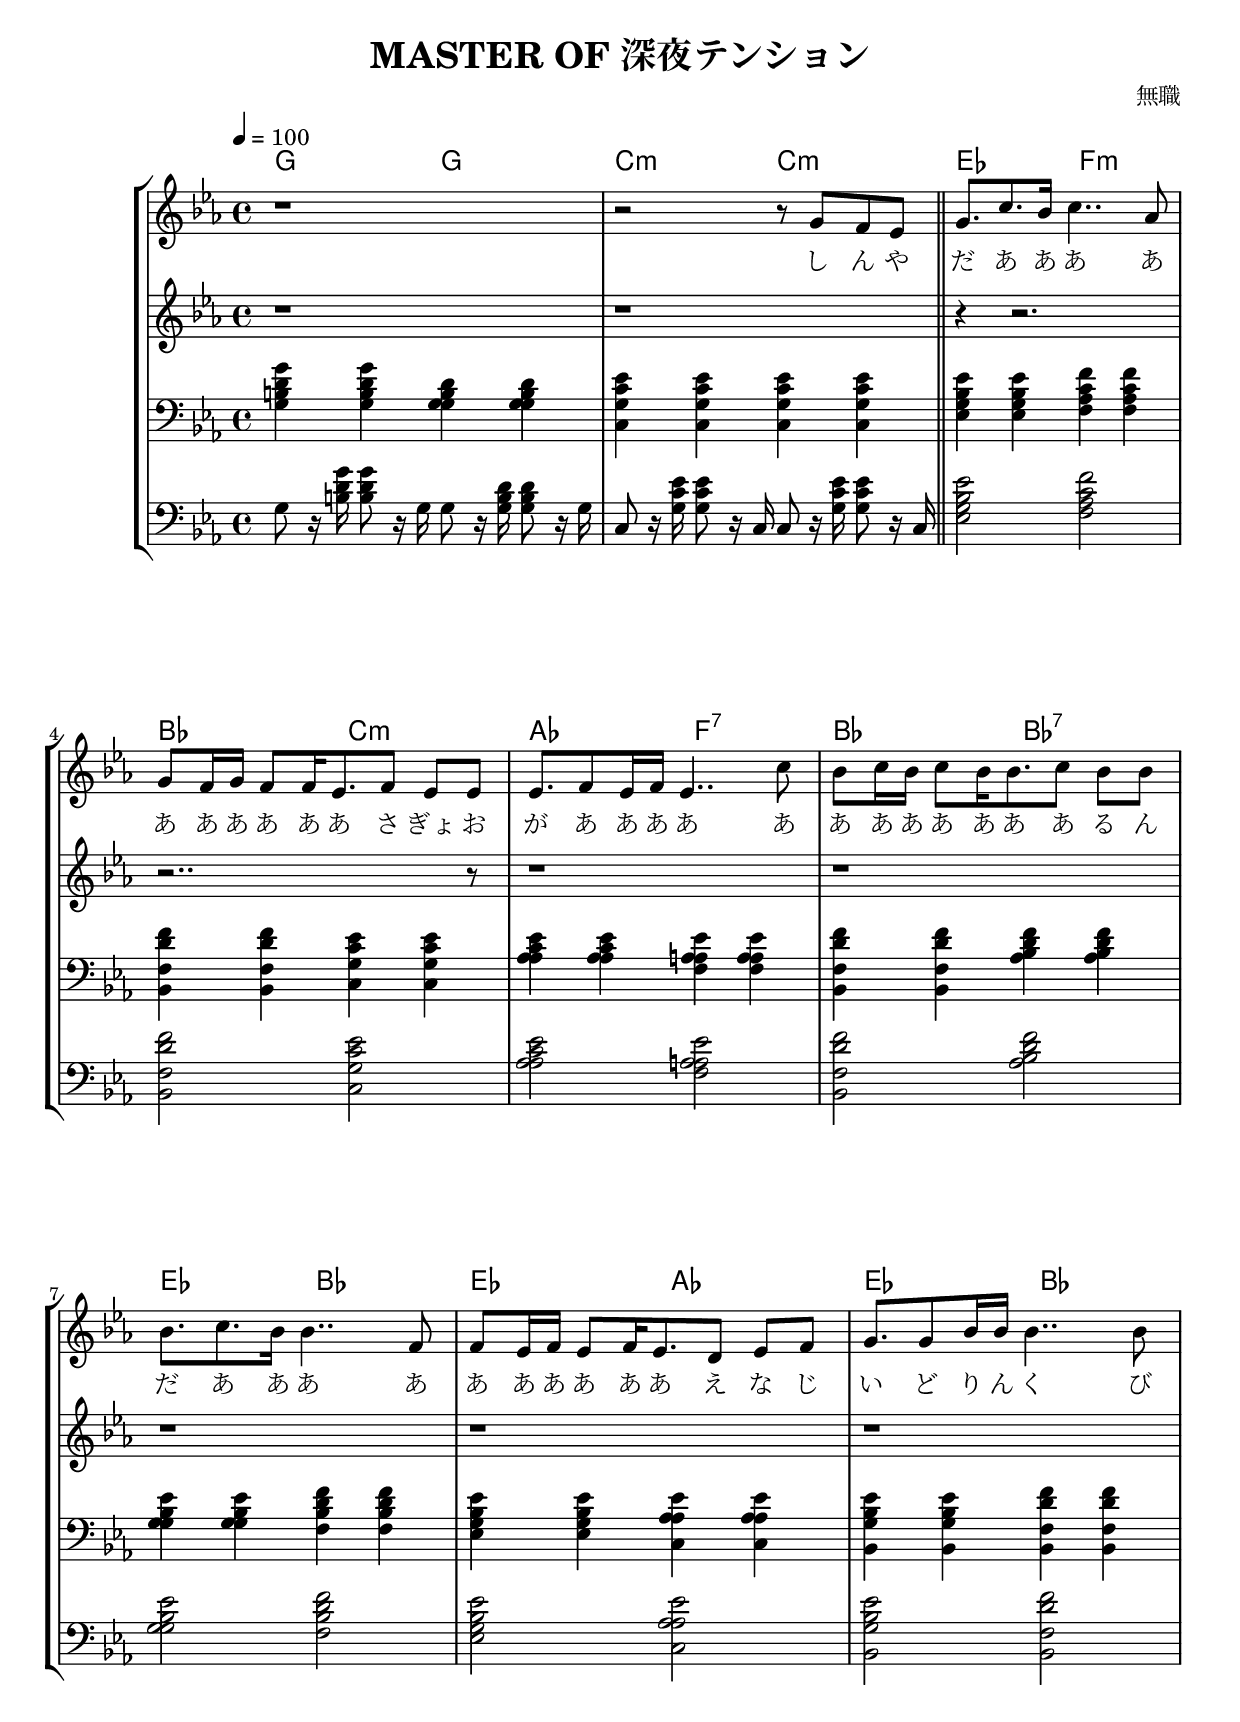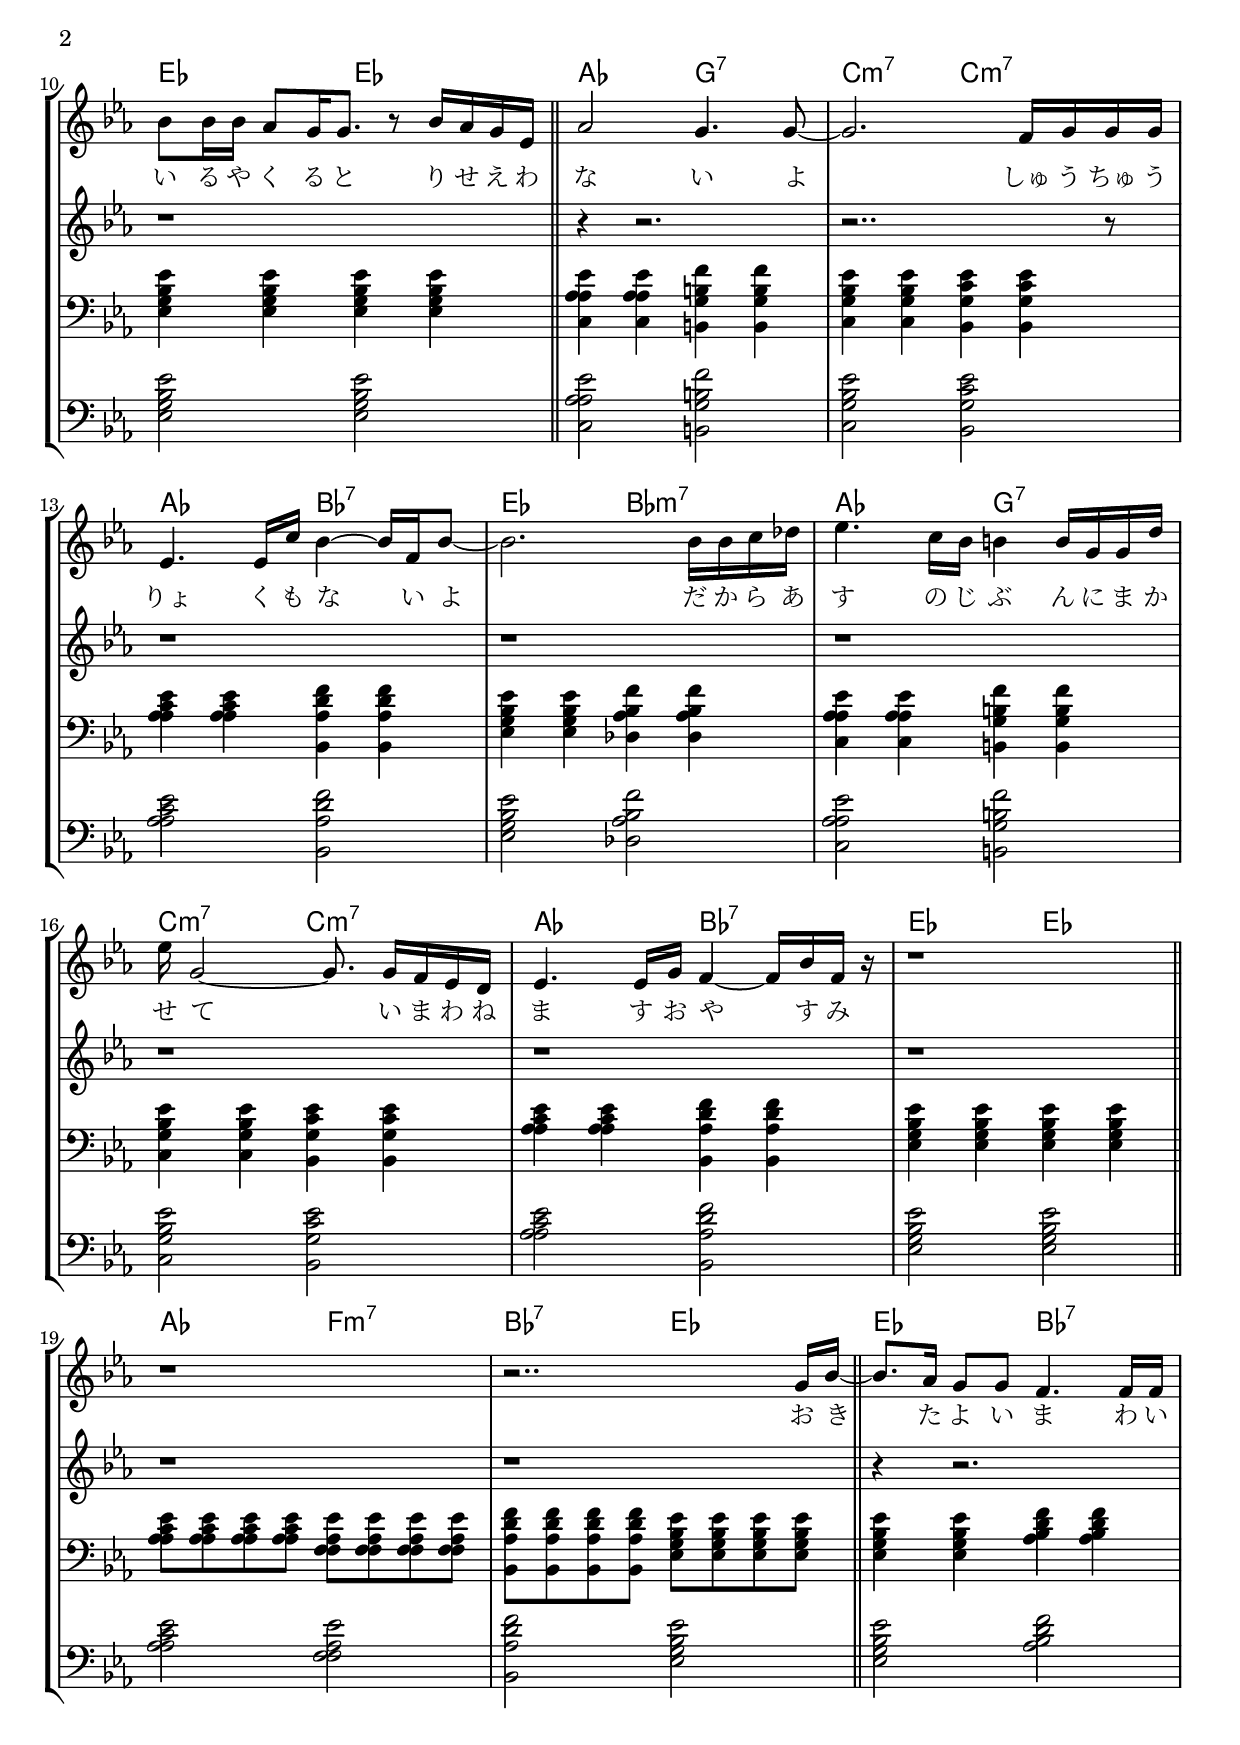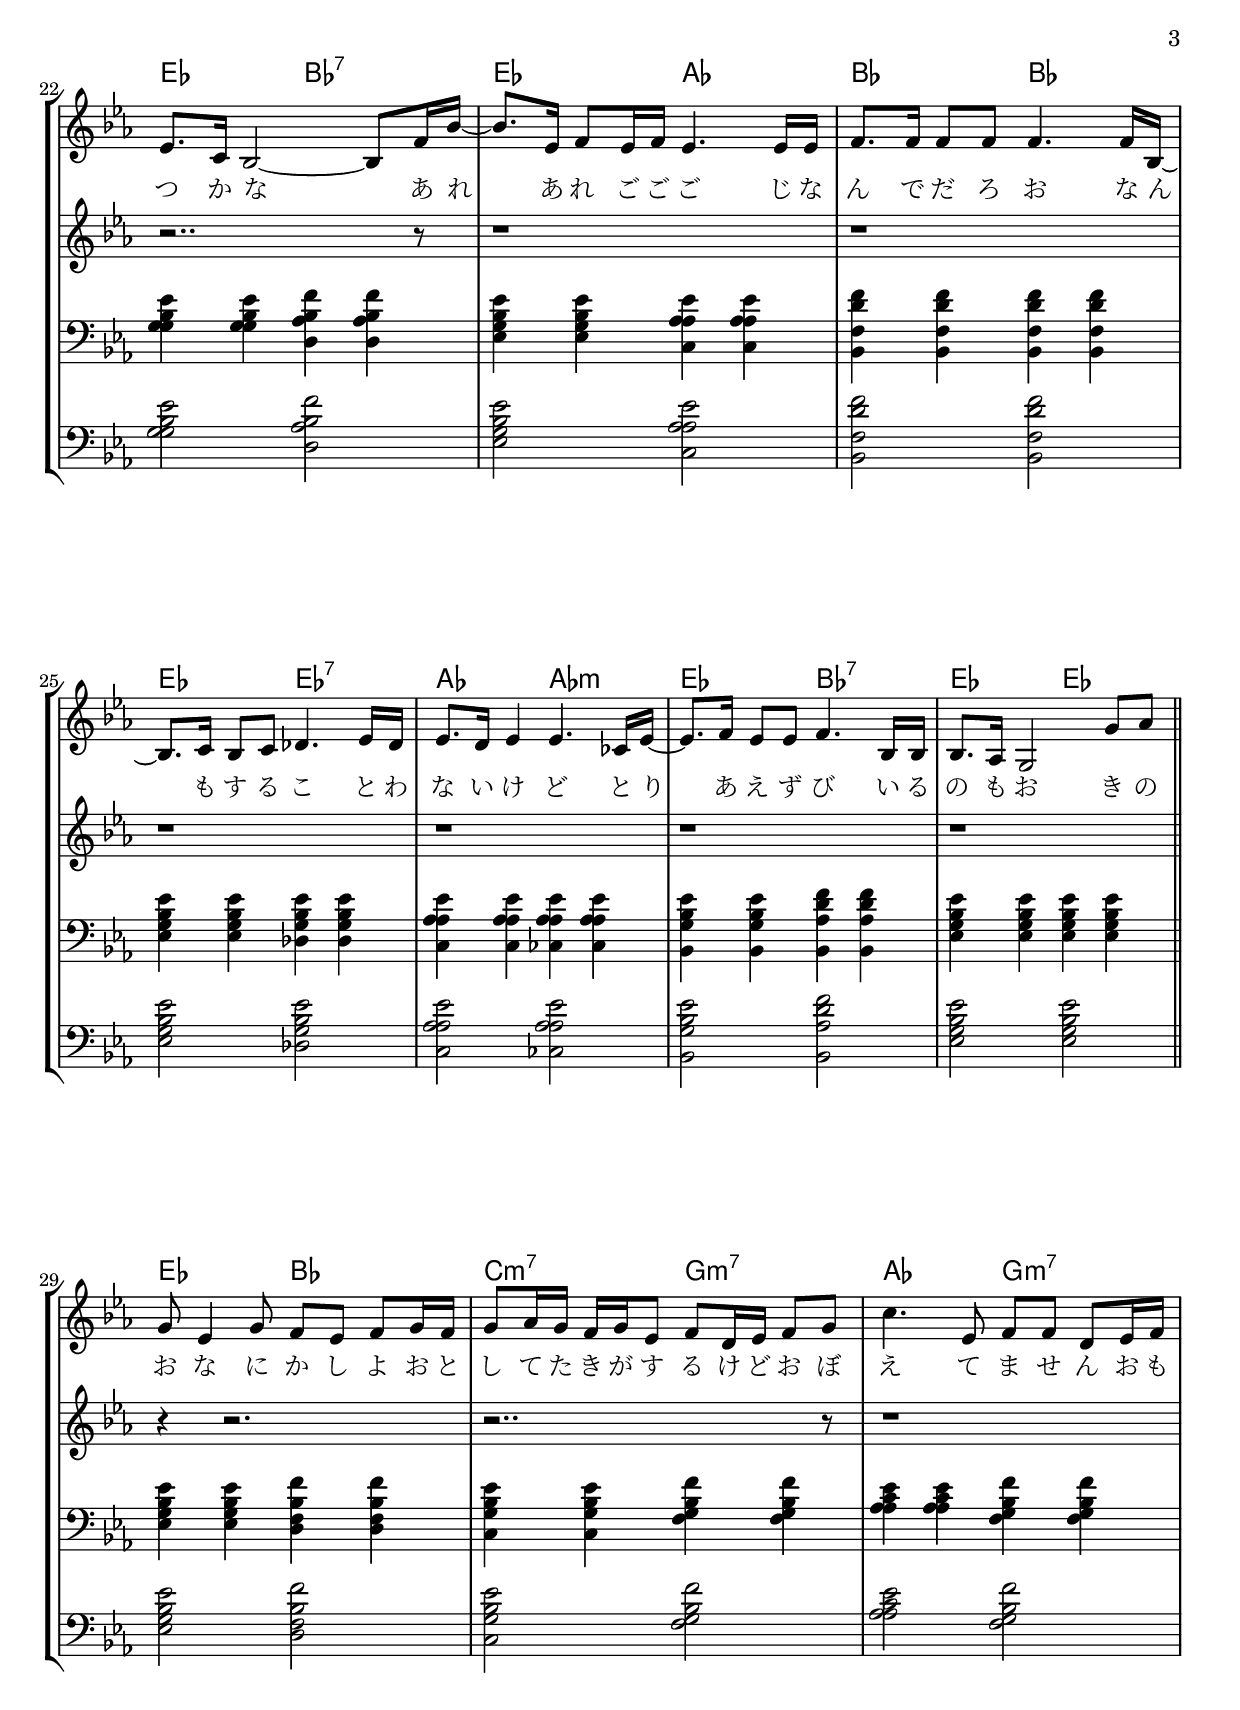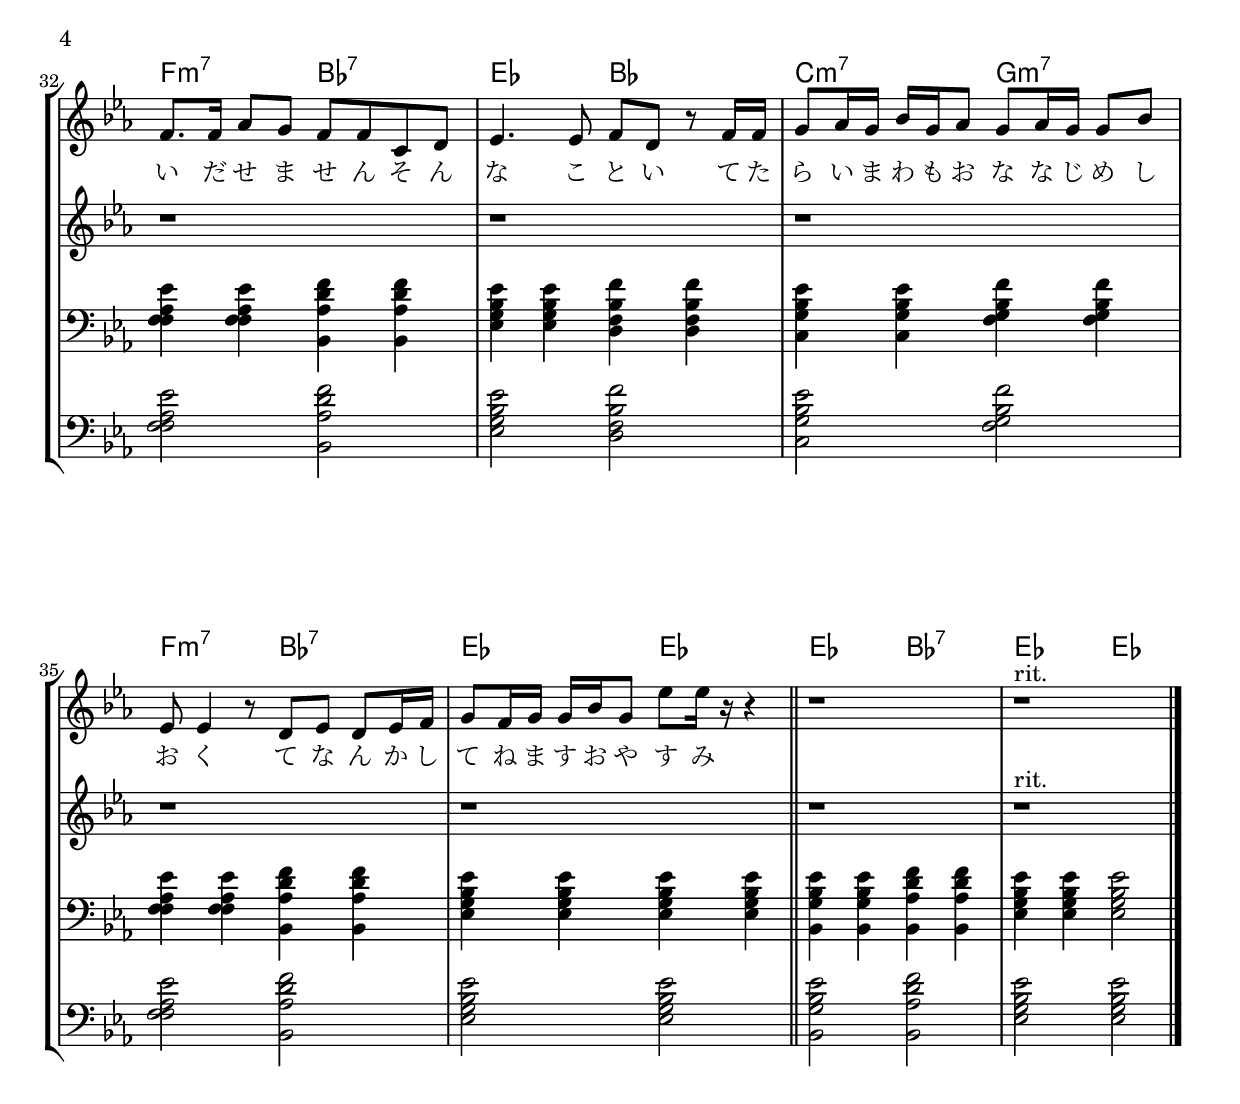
\version "2.12.1"

\header {
	title = \markup {"MASTER OF 深夜テンション"}
	composer = \markup \center-column {無職}
}

harmony = \chordmode {
	g2 g c:m c:m 

	es f:m bes c:m as f:7 bes bes:7 es bes es as es bes es es 

	as g:7 c:min7 c:min7 as bes:7 es bes:min7 as g:7 c:min7 c:min7 as bes:7 es es 

	as f:min7 bes:7 es 

	es bes:7 es bes:7 es as bes bes es es:7 as as:m es bes:7 es es 

	es bes c:min7 g:min7 as g:min7 f:min7 bes:7 es bes c:min7 g:min7 f:min7 bes:7 es es 

	es bes:7 es es 
}

melody = {
	\key es \major
	\tempo 4 = 100
	r1 | r2 r8 
	\set Staff.midiInstrument = #"mmi0.38"
	\set Staff.midiMinimumVolume = #0.7
	\set Staff.midiMaximumVolume = #0.9
	g'8  f'8  es'8 
	g'8.  c''8.  bes'16  c''4..  as'8 
	g'8  f'16  g'16  f'8  f'16  es'8.  f'8  es'8  es'8 
	es'8.  f'8  es'16  f'16  es'4..  c''8 
	bes'8  c''16  bes'16  c''8  bes'16  bes'8.  c''8  bes'8  bes'8 
	bes'8.  c''8.  bes'16  bes'4..  f'8 
	f'8  es'16  f'16  es'8  f'16  es'8.  d'8  es'8  f'8 
	g'8.  g'8  bes'16  bes'16  bes'4..  bes'8 
	bes'8  bes'16  bes'16  as'8  g'16  g'8.  	r8 	\set Staff.midiInstrument = #"mmi0.38"
	\set Staff.midiMinimumVolume = #0.7
	\set Staff.midiMaximumVolume = #0.9
	bes'16  as'16  g'16  es'16 
	as'2  g'4.  g'8~ 
	g'2.  f'16  g'16  g'16  g'16 
	es'4.  es'16  c''16  bes'4~bes'16  f'16  bes'8~ 
	bes'2.  bes'16  bes'16  c''16  des''16 
	es''4.  c''16  bes'16  b'4  b'16  g'16  g'16  d''16 
	es''16  g'2~g'8.  g'16  f'16  es'16  d'16 
	es'4.  es'16  g'16  f'4~f'16  bes'16  f'16  r16
	r1 	r1 | r2.. 
	\set Staff.midiInstrument = #"mmi0.42"
	\set Staff.midiMinimumVolume = #0.7
	\set Staff.midiMaximumVolume = #0.9
	g'16  bes'16~ 
	bes'8.  as'16  g'8  g'8  f'4.  f'16  f'16 
	es'8.  c'16  bes2~bes8  f'16  bes'16~ 
	bes'8.  es'16  f'8  es'16  f'16  es'4.  es'16  es'16 
	f'8.  f'16  f'8  f'8  f'4.  f'16  bes16~ 
	bes8.  c'16  bes8  c'8  des'4.  es'16  des'16 
	es'8.  d'16  es'4  es'4.  ces'16  es'16~ 
	es'8.  f'16  es'8  es'8  f'4.  bes16  bes16 
	bes8.  as16  g2  	\set Staff.midiInstrument = #"mmi0.42"
	\set Staff.midiMinimumVolume = #0.7
	\set Staff.midiMaximumVolume = #0.9
	g'8  as'8 
	g'8  es'4  g'8  f'8  es'8  f'8  g'16  f'16 
	g'8  as'16  g'16  f'16  g'16  es'8  f'8  d'16  es'16  f'8  g'8 
	c''4.  es'8  f'8  f'8  d'8  es'16  f'16 
	f'8.  f'16  as'8  g'8  f'8  f'8  c'8  d'8 
	es'4.  es'8  f'8  d'8  r8  f'16  f'16 
	g'8  as'16  g'16  bes'16  g'16  as'8  g'8  as'16  g'16  g'8  bes'8 
	es'8  es'4  r8  d'8  es'8  d'8  es'16  f'16 
	g'8  f'16  g'16  g'16  bes'16  g'8  es''8  es''16  r16  	r4 	r1 | r1^"rit." \bar "|."
}

words = \lyricmode {
	
	し  ん  や  だ  あ  あ  あ  あ  あ  あ  あ  あ  あ  あ  さ  ぎょ  お  が  あ  あ  あ  あ  あ  あ  あ  あ  あ  あ  あ  あ  る  ん  だ  あ  あ  あ  あ  あ  あ  あ  あ  あ  あ  え  な  じ  い  ど  り  ん  く  び  い  る  や  く  る  と  
	り  せ  え  わ  な  い  よ  しゅ  う  ちゅ  う  りょ  く  も  な  い  よ  だ  か  ら  あ  す  の  じ  ぶ  ん  に  ま  か  せ  て  い  ま  わ  ね  ま  す  お  や  す  み  
	
	お  き  た  よ  い  ま  わ  い  つ  か  な  あ  れ  あ  れ  ご  ご  ご  じ  な  ん  で  だ  ろ  お  な  ん  も  す  る  こ  と  わ  な  い  け  ど  と  り  あ  え  ず  び  い  る  の  も  お  
	き  の  お  な  に  か  し  よ  お  と  し  て  た  き  が  す  る  け  ど  お  ぼ  え  て  ま  せ  ん  お  も  い  だ  せ  ま  せ  ん  そ  ん  な  こ  と  い  て  た  ら  い  ま  わ  も  お  な  な  じ  め  し  お  く  て  な  ん  か  し  て  ね  ま  す  お  や  す  み  
	
}

secondmelody = {
	\key es \major
	\tempo 4 = 100
	r1 | r1   
	\set Staff.midiInstrument = #"Trumpet"
	\set Staff.midiMinimumVolume = #0.7
	\set Staff.midiMaximumVolume = #0.9
	r4 r2. 
	r2..  	r8 r1 r1 r1 r1 r1 r1 	\set Staff.midiInstrument = #"Trumpet"
	\set Staff.midiMinimumVolume = #0.7
	\set Staff.midiMaximumVolume = #0.9
	r4 r2. 
	r2..  	r8 r1 r1 r1 r1 r1 r1 	r1 | r1   
	\set Staff.midiInstrument = #"Trumpet"
	\set Staff.midiMinimumVolume = #0.7
	\set Staff.midiMaximumVolume = #0.9
	r4 r2. 
	r2..  	r8 r1 r1 r1 r1 r1 r1 	\set Staff.midiInstrument = #"Trumpet"
	\set Staff.midiMinimumVolume = #0.7
	\set Staff.midiMaximumVolume = #0.9
	r4 r2. 
	r2..  	r8 r1 r1 r1 r1 r1 r1 	r1 | r1^"rit." \bar "|."
}

secondwords = \lyricmode {
	
	
	
	
	
	
	
}

tempochange = {
	\tempo 4 = 100
	r1 | r1 \bar "||"
	\tempo 4 = 100
	r1 | r1 | r1 | r1 | r1 | r1 | r1 | r1 \bar "||"
	\tempo 4 = 100
	r1 | r1 | r1 | r1 | r1 | r1 | r1 | r1 \bar "||"
	\tempo 4 = 100
	r1 | r1 \bar "||"
	\tempo 4 = 100
	r1 | r1 | r1 | r1 | r1 | r1 | r1 | r1 \bar "||"
	\tempo 4 = 100
	r1 | r1 | r1 | r1 | r1 | r1 | r1 | r1 \bar "||"
	\tempo 4 = 100
	r1 | \tempo 4 = 75 r2 \tempo 4 = 66 r2 \bar "|."
}

mainacc = {
	\clef bass
	\set Staff.midiInstrument = #"Acoustic grand"
	\set Staff.midiMinimumVolume = #0.3
	\set Staff.midiMaximumVolume = #0.6
	\key es \major
	\tempo 4 = 100
	<g b d' g'>4 <g b d' g'>4
	<g g b d'>4 <g g b d'>4
	<c g c' es'>4 <c g c' es'>4
	<c g c' es'>4 <c g c' es'>4
	\bar "||"

	\set Staff.midiInstrument = #"Glockenspiel"
	\set Staff.midiMinimumVolume = #0.3
	\set Staff.midiMaximumVolume = #0.6
	<es g bes es'>4 <es g bes es'>4
	<as f c' f'>4 <as f c' f'>4
	<bes, f d' f'>4 <bes, f d' f'>4
	<c g c' es'>4 <c g c' es'>4
	<as as c' es'>4 <as as c' es'>4
	<a f a es'>4 <a f a es'>4
	<bes, f d' f'>4 <bes, f d' f'>4
	<as bes d' f'>4 <as bes d' f'>4
	<g g bes es'>4 <g g bes es'>4
	<f bes d' f'>4 <f bes d' f'>4
	<es g bes es'>4 <es g bes es'>4
	<c as as es'>4 <c as as es'>4
	<bes, g bes es'>4 <bes, g bes es'>4
	<bes, f d' f'>4 <bes, f d' f'>4
	<es g bes es'>4 <es g bes es'>4
	<es g bes es'>4 <es g bes es'>4
	\bar "||"

	\set Staff.midiInstrument = #"Harmonica"
	\set Staff.midiMinimumVolume = #0.3
	\set Staff.midiMaximumVolume = #0.6
	<c as as es'>4 <c as as es'>4
	<b, g b f'>4 <b, g b f'>4
	<c g bes es'>4 <c g bes es'>4
	<bes, g c' es'>4 <bes, g c' es'>4
	<as as c' es'>4 <as as c' es'>4
	<bes, as d' f'>4 <bes, as d' f'>4
	<es g bes es'>4 <es g bes es'>4
	<des as bes f'>4 <des as bes f'>4
	<c as as es'>4 <c as as es'>4
	<b, g b f'>4 <b, g b f'>4
	<c g bes es'>4 <c g bes es'>4
	<bes, g c' es'>4 <bes, g c' es'>4
	<as as c' es'>4 <as as c' es'>4
	<bes, as d' f'>4 <bes, as d' f'>4
	<es g bes es'>4 <es g bes es'>4
	<es g bes es'>4 <es g bes es'>4
	\bar "||"

	\set Staff.midiInstrument = #"Harmonica"
	\set Staff.midiMinimumVolume = #0.3
	\set Staff.midiMaximumVolume = #0.6
	<as as c' es'>8 <as as c' es'>8 <as as c' es'>8 <as as c' es'>8
	<f f as es'>8 <f f as es'>8 <f f as es'>8 <f f as es'>8
	<bes, as d' f'>8 <bes, as d' f'>8 <bes, as d' f'>8 <bes, as d' f'>8
	<es g bes es'>8 <es g bes es'>8 <es g bes es'>8 <es g bes es'>8
	\bar "||"

	\set Staff.midiInstrument = #"Vibraphone"
	\set Staff.midiMinimumVolume = #0.3
	\set Staff.midiMaximumVolume = #0.6
	<es g bes es'>4 <es g bes es'>4
	<as bes d' f'>4 <as bes d' f'>4
	<g g bes es'>4 <g g bes es'>4
	<d as bes f'>4 <d as bes f'>4
	<es g bes es'>4 <es g bes es'>4
	<c as as es'>4 <c as as es'>4
	<bes, f d' f'>4 <bes, f d' f'>4
	<bes, f d' f'>4 <bes, f d' f'>4
	<es g bes es'>4 <es g bes es'>4
	<des g bes es'>4 <des g bes es'>4
	<c as as es'>4 <c as as es'>4
	<ces as as es'>4 <ces as as es'>4
	<bes, g bes es'>4 <bes, g bes es'>4
	<bes, as d' f'>4 <bes, as d' f'>4
	<es g bes es'>4 <es g bes es'>4
	<es g bes es'>4 <es g bes es'>4
	\bar "||"

	\set Staff.midiInstrument = #"Electric Piano 1"
	\set Staff.midiMinimumVolume = #0.3
	\set Staff.midiMaximumVolume = #0.6
	<es g bes es'>4 <es g bes es'>4
	<d f bes f'>4 <d f bes f'>4
	<c g bes es'>4 <c g bes es'>4
	<g f bes f'>4 <g f bes f'>4
	<as as c' es'>4 <as as c' es'>4
	<g f bes f'>4 <g f bes f'>4
	<f f as es'>4 <f f as es'>4
	<bes, as d' f'>4 <bes, as d' f'>4
	<es g bes es'>4 <es g bes es'>4
	<d f bes f'>4 <d f bes f'>4
	<c g bes es'>4 <c g bes es'>4
	<g f bes f'>4 <g f bes f'>4
	<f f as es'>4 <f f as es'>4
	<bes, as d' f'>4 <bes, as d' f'>4
	<es g bes es'>4 <es g bes es'>4
	<es g bes es'>4 <es g bes es'>4
	\bar "||"

	\set Staff.midiInstrument = #"Choir Aahs"
	\set Staff.midiMinimumVolume = #0.3
	\set Staff.midiMaximumVolume = #0.6
	<bes, g bes es'>4 <bes, g bes es'>4
	<bes, as d' f'>4 <bes, as d' f'>4
	<es g bes es'>4 <es g bes es'>4
	<es g bes es'>2
	\bar "|."
}

subacc = {
	\clef bass
	\set Staff.midiInstrument = #"String Ensemble 1"
	\set Staff.midiMinimumVolume = #0.3
	\set Staff.midiMaximumVolume = #0.6
	\key es \major
	\tempo 4 = 100
	g8 r16 <b d' g'>16 <b d' g'>8 r16 g16
	g8 r16 <g b d'>16 <g b d'>8 r16 g16
	c8 r16 <g c' es'>16 <g c' es'>8 r16 c16
	c8 r16 <g c' es'>16 <g c' es'>8 r16 c16
	\bar "||"

	\set Staff.midiInstrument = #"Contrabass"
	\set Staff.midiMinimumVolume = #0.3
	\set Staff.midiMaximumVolume = #0.6
	<es g bes es'>2
	<as f c' f'>2
	<bes, f d' f'>2
	<c g c' es'>2
	<as as c' es'>2
	<a f a es'>2
	<bes, f d' f'>2
	<as bes d' f'>2
	<g g bes es'>2
	<f bes d' f'>2
	<es g bes es'>2
	<c as as es'>2
	<bes, g bes es'>2
	<bes, f d' f'>2
	<es g bes es'>2
	<es g bes es'>2
	\bar "||"

	\set Staff.midiInstrument = #"orchestral strings"
	\set Staff.midiMinimumVolume = #0.3
	\set Staff.midiMaximumVolume = #0.6
	<c as as es'>2
	<b, g b f'>2
	<c g bes es'>2
	<bes, g c' es'>2
	<as as c' es'>2
	<bes, as d' f'>2
	<es g bes es'>2
	<des as bes f'>2
	<c as as es'>2
	<b, g b f'>2
	<c g bes es'>2
	<bes, g c' es'>2
	<as as c' es'>2
	<bes, as d' f'>2
	<es g bes es'>2
	<es g bes es'>2
	\bar "||"

	\set Staff.midiInstrument = #"Cello"
	\set Staff.midiMinimumVolume = #0.3
	\set Staff.midiMaximumVolume = #0.6
	<as as c' es'>2
	<f f as es'>2
	<bes, as d' f'>2
	<es g bes es'>2
	\bar "||"

	\set Staff.midiInstrument = #"Contrabass"
	\set Staff.midiMinimumVolume = #0.3
	\set Staff.midiMaximumVolume = #0.6
	<es g bes es'>2
	<as bes d' f'>2
	<g g bes es'>2
	<d as bes f'>2
	<es g bes es'>2
	<c as as es'>2
	<bes, f d' f'>2
	<bes, f d' f'>2
	<es g bes es'>2
	<des g bes es'>2
	<c as as es'>2
	<ces as as es'>2
	<bes, g bes es'>2
	<bes, as d' f'>2
	<es g bes es'>2
	<es g bes es'>2
	\bar "||"

	\set Staff.midiInstrument = #"Piccolo"
	\set Staff.midiMinimumVolume = #0.3
	\set Staff.midiMaximumVolume = #0.6
	<es g bes es'>2
	<d f bes f'>2
	<c g bes es'>2
	<g f bes f'>2
	<as as c' es'>2
	<g f bes f'>2
	<f f as es'>2
	<bes, as d' f'>2
	<es g bes es'>2
	<d f bes f'>2
	<c g bes es'>2
	<g f bes f'>2
	<f f as es'>2
	<bes, as d' f'>2
	<es g bes es'>2
	<es g bes es'>2
	\bar "||"

	\set Staff.midiInstrument = #"Recorder"
	\set Staff.midiMinimumVolume = #0.3
	\set Staff.midiMaximumVolume = #0.6
	<bes, g bes es'>2
	<bes, as d' f'>2
	<es g bes es'>2
	<es g bes es'>2
	\bar "|."
}

percA = {
	\drummode {
	r4 sn2 sn8. sn16  |r8 sn8 sn4 sn8 sn8 sn16 sn8 sn16  \bar "||"
	r8 cymr8 cymr8 cymr8 cymr8 cymr8 cymr8 cymr8  |cymr8 cymr8 cymr8 cymr8 cymr8 cymr8 cymr8 cymr8  |cymr8 cymr8 cymr8 cymr8 cymr8 cymr8 cymr8 cymr8  |cymr8 cymr8 cymr8 cymr8 cymr8 cymr8 cymr8 cymr8  |r8 cymr8 cymr8 cymr8 cymr8 cymr8 cymr8 cymr8  |cymr8 cymr8 cymr8 cymr8 cymr8 cymr8 cymr8 cymr8  |cymr8 cymr8 cymr8 cymr8 cymr8 cymr8 cymr8 cymr8  |cymr8 cymr8 cymr4 cymr8 cymr4.  \bar "||"
	r8 hho8 hho8 hho8 hho8 hho8 hho8 hho8  |hho8 hho8 hho8 hho8 hho8 hho8 hho8 hho8  |r8 hho8 hho8 hho8 hho8 hho8 hho8 hho8  |hho8 hho8 hho8 hho8 hho2  |r8 hho8 hho8 hho8 hho8 hho8 hho8 hho8  |hho8 hho8 hho8 hho8 hho8 hho8 hho8 hho8  |r8 hho8 hho8 hho8 hho8 hho8 hho8 hho8  |hho8 hho8 hho2.  \bar "||"
	r1  |r2. hho4  \bar "||"
	hh4 hh8 hh2 r8  |\times 16/32{ hh2 hh8. hh8. hh4. hh2. } |hh4 hh8 hh2 r8  |hh4 hh8 hh4 hh4.  |hh4 hh8 hh2 r8  |\times 16/32{ hh2 hh8. hh8. hh4. hh2. } |hh4 hh8 hh2 r8  |\times 16/32{ hh2 hh8. hh1 r4 r16 } \bar "||"
	cymc1  |r1  |r1  |r1  |cymc1  |r1  |r1  |r1  \bar "||"
	r2. hho4  |r1  \bar "|."
	}
}

percB = {
	\drummode {
	r4. r16 tommh8 tommh4. r16  |r1  \bar "||"
	r4 sn8 sn4. sn4  |r4 sn8 sn4. sn4  |r4 sn8 sn4. sn4  |r4 sn8 sn4. sn4  |r4 sn8 sn4. sn4  |r4 sn8 sn4. sn4  |r4 sn8 sn4. sn4  |r8 sn8 sn4 sn8 sn8 sn16 sn16 sn16 sn16  \bar "||"
	r8 sn4 sn4 sn4 sn8  |r8 sn4 sn4 sn4 sn8  |r8 sn4 sn4 sn4 sn8  |r8 sn4 sn8 sn8 sn16 sn4 r16  |r8 sn4 sn4 sn4 sn8  |r8 sn4 sn4 sn4 sn8  |r8 sn4 sn4 sn4 sn8  |r8 sn8. sn16 sn8 sn16 sn16 sn16 sn8. sn8  \bar "||"
	r16 hhp16 hhp8 hhp16 hhp8 hhp2 r16  |r16 hhp16 hhp8 hhp16 hhp8 hhp2 hhp16  \bar "||"
	r16 hhp8 hhp8 hhp2 r8.  |\times 16/32{ r8 hhp4 hhp4 hhp8 hhp2 r8 hhp2 r8 } |r16 hhp8 hhp8 hhp2 r8.  |r16 hhp8 hhp8 hhp8. hhp2  |r16 hhp8 hhp8 hhp2 r8.  |\times 16/32{ r8 hhp4 hhp4 hhp8 hhp2 r8 hhp2 r8 } |r16 hhp8 hhp8 hhp2 r8.  |\times 16/32{ r8 hhp4 hhp4 hhp8 hhp1 r4 } \bar "||"
	r8 hho8 hho8 hho8 hho8 hho8 hho8 hho8  |hho8 hho8 hho8 hho8 hho8 hho8 hho8 hho8  |hho8 hho8 hho8 hho8 hho8 hho8 hho8 hho8  |hho8 hho8 hho8 hho8 hho8 hho4.  |r8 hho8 hho8 hho8 hho8 hho8 hho8 hho8  |hho8 hho8 hho8 hho8 hho8 hho8 hho8 hho8  |hho8 hho8 hho8 hho8 hho8 hho8 hho8 hho8  |hho8 hho8 hho8 hho8 hho8 hho4.  \bar "||"
	r4 hh4 hh2  |r4 hh4. r16 hh8 hh8 hh16  \bar "|."
	}
}

percC = {
	\drummode {
	r8 toml8 toml8 toml8 toml8 toml8 toml8 toml8  |toml8 toml8 toml8 toml8 toml8 toml8 toml8 toml8  \bar "||"
	bd4 bd4 bd4 bd4  |bd4 bd4 bd8 bd8 bd4  |bd4 bd4 bd4 bd4  |bd4 bd4 bd8 bd8 bd4  |bd4 bd4 bd4 bd4  |bd4 bd4 bd8 bd8 bd4  |bd4 bd4 bd4 bd4  |bd4. bd8 bd4 bd8 bd8  \bar "||"
	bd4 bd4 bd8. bd8 bd8.  |bd4 bd4 bd8. bd8 bd8.  |bd4 bd4 bd8. bd8 bd8.  |bd4 bd4 r16 bd4. r16  |bd4 bd4 bd8. bd8 bd8.  |bd4 bd4 bd8. bd8 bd8.  |bd4 bd4 bd8. bd8 bd8.  |bd8 bd8 bd8. bd8. bd8 bd8 bd8  \bar "||"
	hh8. hh8. hh2 r8  |hh8. hh8. hh4 hh4 hh8  \bar "||"
	r1  |\times 16/32{ r1 r2 hho2 } |r1  |\times 16/32{ r1 r2 hho2 } |r1  |\times 16/32{ r1 r2 hho2 } |r1  |\times 16/32{ r1 r2 hho2 } \bar "||"
	r1  |r1  |r1  |r2. hh4  |r1  |r1  |r1  |r2. hh4  \bar "||"
	r16 hhp8 hhp8 hhp8 hhp8 hhp8 hhp8 hhp8 hhp16  |r16 hhp8 hhp8 hhp8 hhp8. hhp8 hhp8 hhp8  \bar "|."
	}
}

percD = {
	\drummode {
	r1  |r4. r16 tomfh2 r16  \bar "||"
	cymc1  |r1 |r1 |r1 |cymc1  |r1 |r1 |r1 \bar "||"
	cymc1  |r1  |cymc1  |r1  |cymc1  |r1  |cymc1  |r1  \bar "||"
	r2 ss2  |r2 ss2  \bar "||"
	bd8. bd8. bd2 bd8  |\times 16/32{ bd4. bd4. bd2 bd2 bd4 } |bd8. bd8. bd2 bd8  |bd8. bd8. bd2 r8  |bd8. bd8. bd2 bd8  |\times 16/32{ bd4. bd4. bd2 bd2 bd4 } |bd8. bd8. bd2 bd8  |\times 16/32{ bd4. bd4. bd8 bd2 r8 bd2 } \bar "||"
	r8 sn4 sn4 sn4 sn8  |r8 sn4 sn4 sn4 sn8  |r8 sn4 sn4 sn4 sn8  |r8 sn4 sn4 sn8. sn16 sn16 sn16  |r8 sn4 sn4 sn4 sn8  |r8 sn4 sn4 sn4 sn8  |r8 sn4 sn4 sn4 sn8  |r8 sn4 sn4 sn8. sn16 sn16 sn16  \bar "||"
	r8 sn4 sn4 sn4 sn8  |r8 sn4 sn8 sn16 sn8 sn8 sn8 sn16  \bar "|."
	}
}

percE = {
	\drummode {
	bd4. r16 bd8. bd4.  |bd4. bd8 bd4 r16 bd8.  \bar "||"
	r1 |r1 |r1 |r1 |r1 |r1 |r1 |r4 r16 hhp8 hhp2 r16  \bar "||"
	r1 |r1 |r1 |r2. tommh16 tommh8.  |r1 |r1 |r1 |r2. tommh16 tommh8.  \bar "||"
	bd2 r8 bd4 bd8  |bd4. bd4 bd4.  \bar "||"
	r2 ss2  |\times 16/32{ r1 ss1 } |r2 ss2  |\times 16/32{ r1 ss1 } |r2 ss2  |\times 16/32{ r1 ss1 } |r2 ss2  |\times 16/32{ r1 ss1 } \bar "||"
	bd4 bd16 bd8. bd8. bd8 bd8.  |bd4 bd16 bd8. bd16 bd8 bd8 bd8.  |bd4 bd16 bd8. bd8. bd8 bd8.  |bd4 bd16 bd8. bd16 bd8. bd4  |bd4 bd16 bd8. bd8. bd8 bd8.  |bd4 bd16 bd8. bd16 bd8 bd8 bd8.  |bd4 bd16 bd8. bd8. bd8 bd8.  |bd4 bd16 bd8. bd16 bd8. bd4  \bar "||"
	bd4 bd4 bd16 bd8 bd16 bd4  |bd4 bd8. bd8 bd8 bd8 bd8 bd16  \bar "|."
	}
}

percF = {
	\drummode {
	cymc1  |r1 \bar "||"
	r1 |r1 |r1 |r1 |r1 |r1 |r1 |r4. hh2 r8  \bar "||"
	r1 |r1 |r1 |r2. r8 tomfh16 tomfh16  |r1 |r1 |r1 |r2. r8 tomfh8  \bar "||"
	r1 | r1 \bar "||"
	r1 |r1 |r1 |r2 r8. sn16 sn4  |r1 |r1 |r1 |\times 16/32{ r1 sn4 sn8 sn2 r8 } \bar "||"
	r1 | r1 | r1 | r1 | r1 | r1 | r1 | r1 \bar "||"
	cymc1  |cymc1  \bar "|."
	}
}

percG = {
	\drummode {
	r1 | r1 \bar "||"
	r1 | r1 | r1 | r1 | r1 | r1 | r1 | r1 \bar "||"
	r1 |r1 |r1 |r1 |r1 |r1 |r1 |r2. tomml16 tomml8.  \bar "||"
	r1 | r1 \bar "||"
	r1 |r1 |r1 |r2. r8 tomml8  |r1 |r1 |r1 |r2. r8 tomml8  \bar "||"
	r1 | r1 | r1 | r1 | r1 | r1 | r1 | r1 \bar "||"
	r1 | r1 \bar "|."
	}
}

percH = {
	\drummode {
	r1 | r1 \bar "||"
	r1 | r1 | r1 | r1 | r1 | r1 | r1 | r1 \bar "||"
	r1 | r1 | r1 | r1 | r1 | r1 | r1 | r1 \bar "||"
	r1 | r1 \bar "||"
	r1 |r1 |r1 |r1 |r1 |r1 |r1 |\times 16/32{ r1 r2 r8 tommh4. } \bar "||"
	r1 | r1 | r1 | r1 | r1 | r1 | r1 | r1 \bar "||"
	r1 | r1 \bar "|."
	}
}

percI = {
	\drummode {
	r1 | r1 \bar "||"
	r1 | r1 | r1 | r1 | r1 | r1 | r1 | r1 \bar "||"
	r1 | r1 | r1 | r1 | r1 | r1 | r1 | r1 \bar "||"
	r1 | r1 \bar "||"
	r1 |r1 |r1 |r1 |r1 |r1 |r1 |\times 16/32{ r1 r2. tomfh4 } \bar "||"
	r1 | r1 | r1 | r1 | r1 | r1 | r1 | r1 \bar "||"
	r1 | r1 \bar "|."
	}
}

\score {
	<<
		\new StaffGroup <<
			\new ChordNames {\harmony}
			\new Voice = "melody" {\melody}
			\new Lyrics \lyricsto "melody" \words
			\new Voice = "secondmelody" {\secondmelody}
			\new Lyrics \lyricsto "secondmelody" \secondwords
			\new Staff = "mainacc" {\mainacc}
			\new Staff = "subacc" {\subacc}
		>>
	>>
	\layout { }
}
